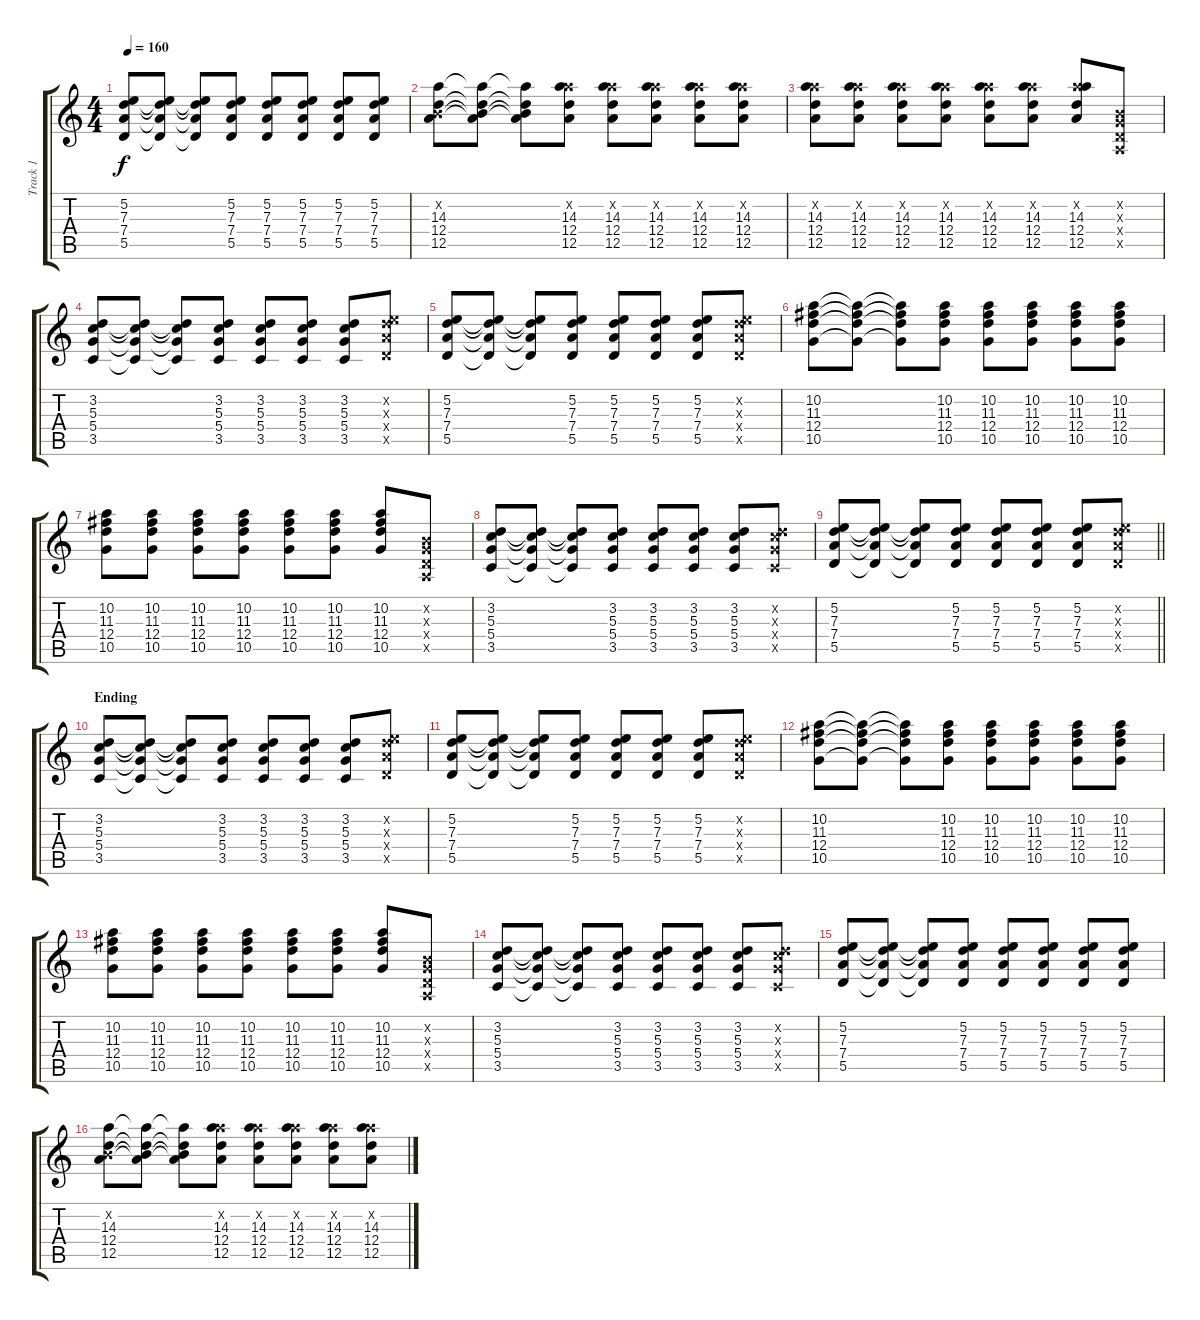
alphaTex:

\track ("Track 1" "Track 1") {instrument distortionguitar}
\staff {score tabs}
\tuning (E4 B3 G3 D3 A2 E2) {hide}
\ts (4 4)
\tempo 160
\clef g2
\ks c
(5.2 7.3 7.4 5.5).8{dy f} (5.2{t} 7.3{t} 7.4{t} 5.5{t}).8 (5.2{t} 7.3{t} 7.4{t} 5.5{t}).8 (5.2 7.3 7.4 5.5).8 (5.2 7.3 7.4 5.5).8 (5.2 7.3 7.4 5.5).8 (5.2 7.3 7.4 5.5).8 (5.2 7.3 7.4 5.5).8 |
(0.2{x} 14.3 12.4 12.5).8 (0.2{t} 14.3{t} 12.4{t} 12.5{t}).8 (0.2{t} 14.3{t} 12.4{t} 12.5{t}).8 (10.2{x} 14.3 12.4 12.5).8 (10.2{x} 14.3 12.4 12.5).8 (10.2{x} 14.3 12.4 12.5).8 (10.2{x} 14.3 12.4 12.5).8 (10.2{x} 14.3 12.4 12.5).8 |
(10.2{x} 14.3 12.4 12.5).8 (10.2{x} 14.3 12.4 12.5).8 (10.2{x} 14.3 12.4 12.5).8 (10.2{x} 14.3 12.4 12.5).8 (10.2{x} 14.3 12.4 12.5).8 (10.2{x} 14.3 12.4 12.5).8 (10.2{x} 14.3 12.4 12.5).8 (0.2{x} 0.3{x} 0.4{x} 0.5{x}).8 |
(3.2 5.3 5.4 3.5).8 (3.2{t} 5.3{t} 5.4{t} 3.5{t}).8 (3.2{t} 5.3{t} 5.4{t} 3.5{t}).8 (3.2 5.3 5.4 3.5).8 (3.2 5.3 5.4 3.5).8 (3.2 5.3 5.4 3.5).8 (3.2 5.3 5.4 3.5).8 (5.2{x} 7.3{x} 7.4{x} 5.5{x}).8 |
(5.2 7.3 7.4 5.5).8 (5.2{t} 7.3{t} 7.4{t} 5.5{t}).8 (5.2{t} 7.3{t} 7.4{t} 5.5{t}).8 (5.2 7.3 7.4 5.5).8 (5.2 7.3 7.4 5.5).8 (5.2 7.3 7.4 5.5).8 (5.2 7.3 7.4 5.5).8 (5.2{x} 7.3{x} 7.4{x} 5.5{x}).8 |
(10.2 11.3 12.4 10.5).8 (10.2{t} 11.3{t} 12.4{t} 10.5{t}).8 (10.2{t} 11.3{t} 12.4{t} 10.5{t}).8 (10.2 11.3 12.4 10.5).8 (10.2 11.3 12.4 10.5).8 (10.2 11.3 12.4 10.5).8 (10.2 11.3 12.4 10.5).8 (10.2 11.3 12.4 10.5).8 |
(10.2 11.3 12.4 10.5).8 (10.2 11.3 12.4 10.5).8 (10.2 11.3 12.4 10.5).8 (10.2 11.3 12.4 10.5).8 (10.2 11.3 12.4 10.5).8 (10.2 11.3 12.4 10.5).8 (10.2 11.3 12.4 10.5).8 (0.2{x} 0.3{x} 0.4{x} 0.5{x}).8 |
(3.2 5.3 5.4 3.5).8 (3.2{t} 5.3{t} 5.4{t} 3.5{t}).8 (3.2{t} 5.3{t} 5.4{t} 3.5{t}).8 (3.2 5.3 5.4 3.5).8 (3.2 5.3 5.4 3.5).8 (3.2 5.3 5.4 3.5).8 (3.2 5.3 5.4 3.5).8 (3.2{x} 5.3{x} 5.4{x} 3.5{x}).8 |
\barLineRight lightlight
(5.2 7.3 7.4 5.5).8 (5.2{t} 7.3{t} 7.4{t} 5.5{t}).8 (5.2{t} 7.3{t} 7.4{t} 5.5{t}).8 (5.2 7.3 7.4 5.5).8 (5.2 7.3 7.4 5.5).8 (5.2 7.3 7.4 5.5).8 (5.2 7.3 7.4 5.5).8 (5.2{x} 7.3{x} 7.4{x} 5.5{x}).8 |
\section ("" "Ending")
(3.2 5.3 5.4 3.5).8 (3.2{t} 5.3{t} 5.4{t} 3.5{t}).8 (3.2{t} 5.3{t} 5.4{t} 3.5{t}).8 (3.2 5.3 5.4 3.5).8 (3.2 5.3 5.4 3.5).8 (3.2 5.3 5.4 3.5).8 (3.2 5.3 5.4 3.5).8 (5.2{x} 7.3{x} 7.4{x} 5.5{x}).8 |
(5.2 7.3 7.4 5.5).8 (5.2{t} 7.3{t} 7.4{t} 5.5{t}).8 (5.2{t} 7.3{t} 7.4{t} 5.5{t}).8 (5.2 7.3 7.4 5.5).8 (5.2 7.3 7.4 5.5).8 (5.2 7.3 7.4 5.5).8 (5.2 7.3 7.4 5.5).8 (5.2{x} 7.3{x} 7.4{x} 5.5{x}).8 |
(10.2 11.3 12.4 10.5).8 (10.2{t} 11.3{t} 12.4{t} 10.5{t}).8 (10.2{t} 11.3{t} 12.4{t} 10.5{t}).8 (10.2 11.3 12.4 10.5).8 (10.2 11.3 12.4 10.5).8 (10.2 11.3 12.4 10.5).8 (10.2 11.3 12.4 10.5).8 (10.2 11.3 12.4 10.5).8 |
(10.2 11.3 12.4 10.5).8 (10.2 11.3 12.4 10.5).8 (10.2 11.3 12.4 10.5).8 (10.2 11.3 12.4 10.5).8 (10.2 11.3 12.4 10.5).8 (10.2 11.3 12.4 10.5).8 (10.2 11.3 12.4 10.5).8 (0.2{x} 0.3{x} 0.4{x} 0.5{x}).8 |
(3.2 5.3 5.4 3.5).8 (3.2{t} 5.3{t} 5.4{t} 3.5{t}).8 (3.2{t} 5.3{t} 5.4{t} 3.5{t}).8 (3.2 5.3 5.4 3.5).8 (3.2 5.3 5.4 3.5).8 (3.2 5.3 5.4 3.5).8 (3.2 5.3 5.4 3.5).8 (3.2{x} 5.3{x} 5.4{x} 3.5{x}).8 |
(5.2 7.3 7.4 5.5).8 (5.2{t} 7.3{t} 7.4{t} 5.5{t}).8 (5.2{t} 7.3{t} 7.4{t} 5.5{t}).8 (5.2 7.3 7.4 5.5).8 (5.2 7.3 7.4 5.5).8 (5.2 7.3 7.4 5.5).8 (5.2 7.3 7.4 5.5).8 (5.2 7.3 7.4 5.5).8 |
(0.2{x} 14.3 12.4 12.5).8 (0.2{t} 14.3{t} 12.4{t} 12.5{t}).8 (0.2{t} 14.3{t} 12.4{t} 12.5{t}).8 (10.2{x} 14.3 12.4 12.5).8 (10.2{x} 14.3 12.4 12.5).8 (10.2{x} 14.3 12.4 12.5).8 (10.2{x} 14.3 12.4 12.5).8 (10.2{x} 14.3 12.4 12.5).8
